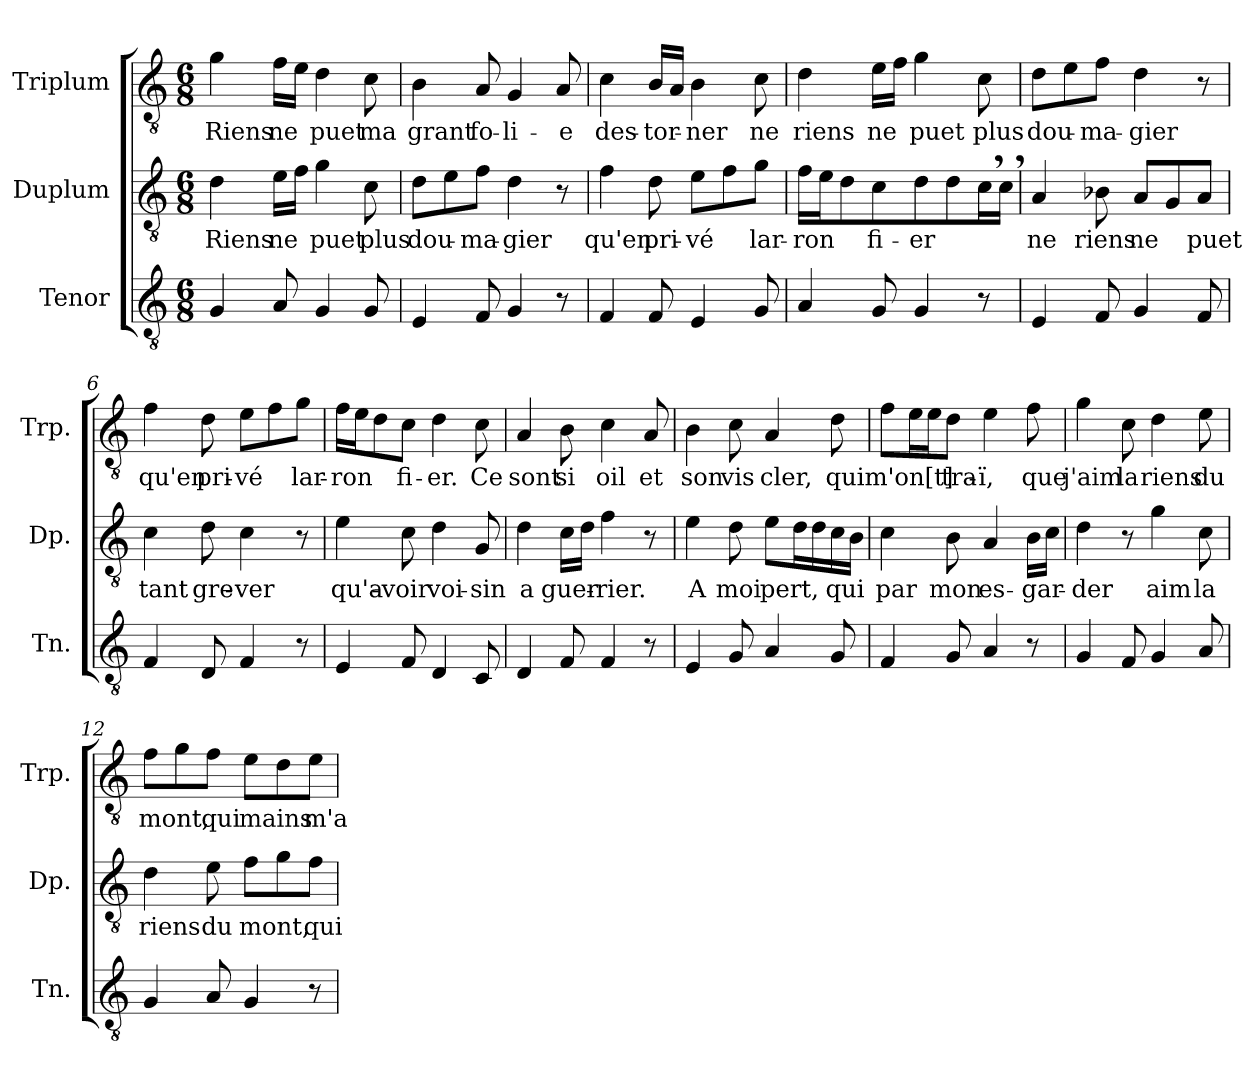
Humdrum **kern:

**kern	**kern	**text	**kern	**text
*part3	*part2	*part2	*part1	*part1
*staff3	*staff2	*staff2	*staff1	*staff1
*I"Tenor	*I"Duplum	*	*I"Triplum	*
*I'Tn.	*I'Dp.	*	*I'Trp.	*
*clefGv2	*clefGv2	*	*clefGv2	*
*k[]	*k[]	*	*k[]	*
*M6/8	*M6/8	*	*M6/8	*
=1	=1	=1	=1	=1
!	!	!LO:LY:b	!	!LO:LY:b
4G/	4d\	Riens	4g\	Riens
!	!	!LO:LY:b	!	!LO:LY:b
8A/	16e\LL	ne	16f\LL	ne
.	16f\JJ	.	16e\JJ	.
!	!	!LO:LY:b	!	!LO:LY:b
4G/	4g\	puet	4d\	puet
!	!	!LO:LY:b	!	!LO:LY:b
8G/	8c\	plus	8c\	ma
=2	=2	=2	=2	=2
!	!	!LO:LY:b	!	!LO:LY:b
4E/	8d\L	dou-	4B\	grant
.	8e\	.	.	.
!	!	!LO:LY:b	!	!LO:LY:b
8F/	8f\J	-ma-	8A/	fo-
!	!	!LO:LY:b	!	!LO:LY:b
4G/	4d\	-gier	4G/	-li-
!	!	!	!	!LO:LY:b
8r	8r	.	8A/	-e
=3	=3	=3	=3	=3
!	!	!LO:LY:b	!	!LO:LY:b
4F/	4f\	qu'en	4c\	des-
!	!	!LO:LY:b	!	!LO:LY:b
8F/	8d\	pri-	16B/LL	-tor-
.	.	.	16A/JJ	.
!	!	!LO:LY:b	!	!LO:LY:b
4E/	8e\L	-vé	4B\	-ner
.	8f\	.	.	.
!	!	!LO:LY:b	!	!LO:LY:b
8G/	8g\J	lar-	8c\	ne
=4	=4	=4	=4	=4
!	!	!LO:LY:b	!	!LO:LY:b
4A/	16f\LL	-ron	4d\	riens
.	16e\J	.	.	.
.	8d\	.	.	.
!	!	!LO:LY:b	!	!LO:LY:b
8G/	8c\J	fi-	16e\LL	ne
.	.	.	16f\JJ	.
!	!	!LO:LY:b	!	!LO:LY:b
4G/	8d\L	-er	4g\	puet
.	8d\	.	.	.
!	!	!	!	!LO:LY:b
*	*tremolo	*	*	*
8r	16c,\	.	8c\	plus
.	16c,\JJ	.	.	.
*	*Xtremolo	*	*	*
=5	=5	=5	=5	=5
!	!	!LO:LY:b	!	!LO:LY:b
4E/	4A/	ne	8d\L	dou-
.	.	.	8e\	.
!	!	!LO:LY:b	!	!LO:LY:b
8F/	8B-X\	riens	8f\J	-ma-
!	!	!LO:LY:b	!	!LO:LY:b
4G/	8A/L	ne	4d\	-gier
.	8G/	.	.	.
!	!	!LO:LY:b	!	!
8F/	8A/J	puet	8r	.
!!LO:LB:g=z
=6	=6	=6	=6	=6
!	!	!LO:LY:b	!	!LO:LY:b
4F/	4c\	tant	4f\	qu'en
!	!	!LO:LY:b	!	!LO:LY:b
8D/	8d\	gre-	8d\	pri-
!	!	!LO:LY:b	!	!LO:LY:b
4F/	4c\	-ver	8e\L	-vé
.	.	.	8f\	.
!	!	!	!	!LO:LY:b
8r	8r	.	8g\J	lar-
=7	=7	=7	=7	=7
!	!	!LO:LY:b	!	!LO:LY:b
4E/	4e\	qu'a-	16f\LL	-ron
.	.	.	16e\J	.
.	.	.	8d\	.
!	!	!LO:LY:b	!	!LO:LY:b
8F/	8c\	-voir	8c\J	fi-
!	!	!LO:LY:b	!	!LO:LY:b
4D/	4d\	voi-	4d\	-er.
!	!	!LO:LY:b	!	!LO:LY:b
8C/	8G/	-sin	8c\	Ce
=8	=8	=8	=8	=8
!	!	!LO:LY:b	!	!LO:LY:b
4D/	4d\	a	4A/	sont
!	!	!LO:LY:b	!	!LO:LY:b
8F/	16c\LL	guer-	8B\	si
.	16d\JJ	.	.	.
!	!	!LO:LY:b	!	!LO:LY:b
4F/	4f\	-rier.	4c\	oil
!	!	!	!	!LO:LY:b
8r	8r	.	8A/	et
=9	=9	=9	=9	=9
!	!	!LO:LY:b	!	!LO:LY:b
4E/	4e\	A	4B\	son
!	!	!LO:LY:b	!	!LO:LY:b
8G/	8d\	moi	8c\	vis
!	!	!LO:LY:b	!	!LO:LY:b
4A/	8e\L	pert,	4A/	cler,
*	*tremolo	*	*	*
.	16d\	.	.	.
.	16d\	.	.	.
*	*Xtremolo	*	*	*
!	!	!LO:LY:b	!	!LO:LY:b
8G/	16c\L	qui	8d\	qui
.	16B\JJ	.	.	.
=10	=10	=10	=10	=10
!	!	!LO:LY:b	!	!LO:LY:b
4F/	4c\	par	8f\L	m'on[t]
*	*	*	*tremolo	*
.	.	.	16e\	.
.	.	.	16e\	.
*	*	*	*Xtremolo	*
!	!	!LO:LY:b	!	!LO:LY:b
8G/	8B\	mon	8d\J	tra-
!	!	!LO:LY:b	!	!LO:LY:b
4A/	4A/	es-	4e\	-ï,
!	!	!LO:LY:b	!	!LO:LY:b
8r	16B\LL	-gar-	8f\	que
.	16c\JJ	.	.	.
!!LO:LB:g=z
=11	=11	=11	=11	=11
!	!	!LO:LY:b	!	!LO:LY:b
4G/	4d\	-der	4g\	j'aim
!	!	!	!	!LO:LY:b
8F/	8r	.	8c\	la
!	!	!LO:LY:b	!	!LO:LY:b
4G/	4g\	aim	4d\	riens
!	!	!LO:LY:b	!	!LO:LY:b
8A/	8c\	la	8e\	du
=12	=12	=12	=12	=12
!	!	!LO:LY:b	!	!LO:LY:b
4G/	4d\	riens	8f\L	mont,
.	.	.	8g\	.
!	!	!LO:LY:b	!	!LO:LY:b
8A/	8e\	du	8f\J	qui
!	!	!LO:LY:b	!	!LO:LY:b
4G/	8f\L	mont,	8e\L	mains
.	8g\	.	8d\	.
!	!	!LO:LY:b	!	!LO:LY:b
8r	8f\J	qui	8e\J	m'a
=	=	=	=	=
*-	*-	*-	*-	*-
